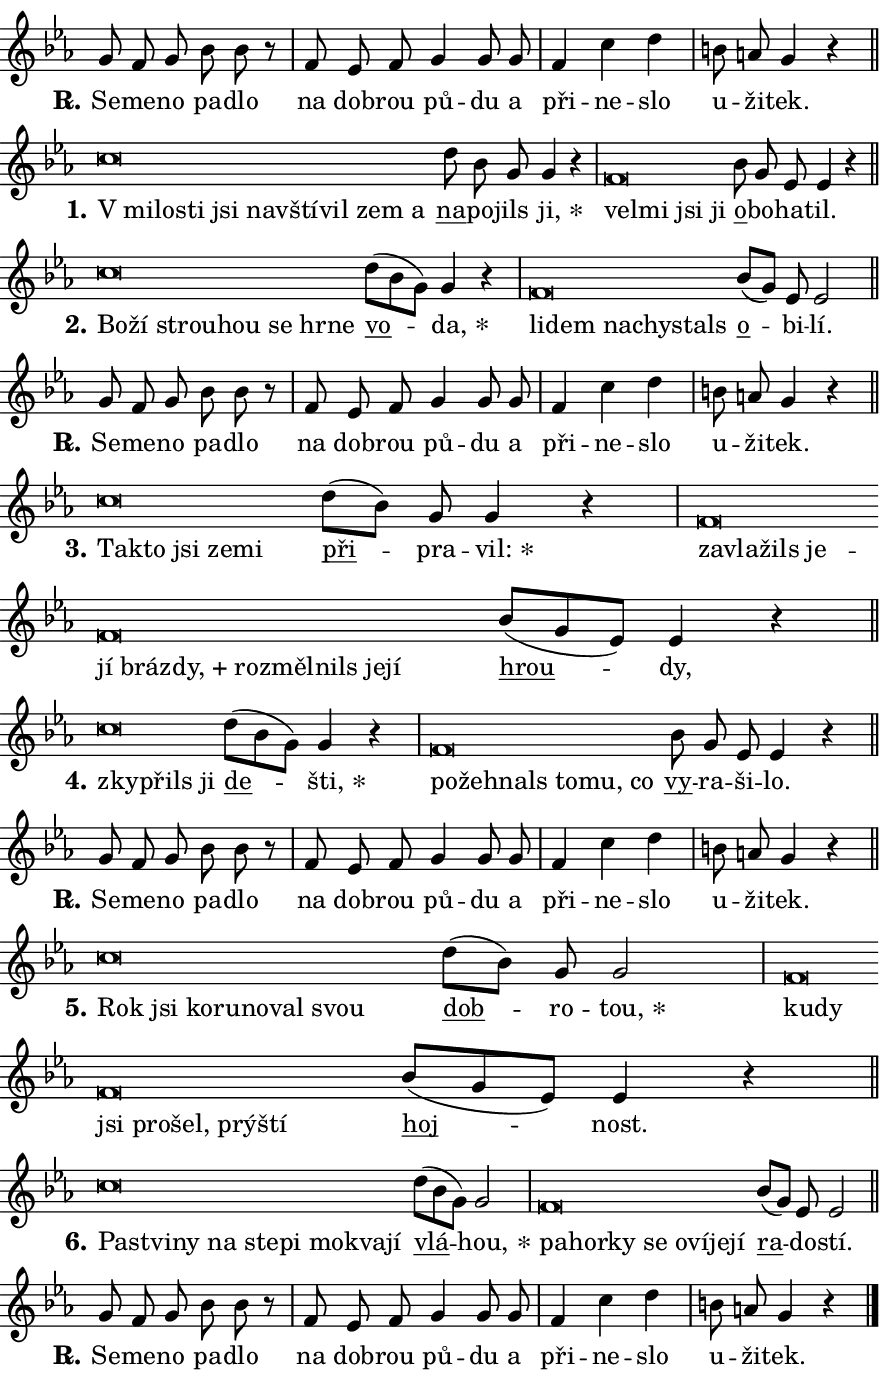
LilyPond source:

\version "2.24.0"
\header { tagline = "" }
\paper {
  indent = 0\cm
  top-margin = 0\cm
  right-margin = 0.13\cm % to fit lyric hyphens
  bottom-margin = 0\cm
  left-margin = 0\cm
  paper-width = 15\cm
  page-breaking = #ly:one-page-breaking
  system-system-spacing.basic-distance = #11
  score-system-spacing.basic-distance = #11
  ragged-last = ##f
}


%% Author: Thomas Morley
%% https://lists.gnu.org/archive/html/lilypond-user/2020-05/msg00002.html
#(define (line-position grob)
"Returns position of @var[grob} in current system:
   @code{'start}, if at first time-step
   @code{'end}, if at last time-step
   @code{'middle} otherwise
"
  (let* ((col (ly:item-get-column grob))
         (ln (ly:grob-object col 'left-neighbor))
         (rn (ly:grob-object col 'right-neighbor))
         (col-to-check-left (if (ly:grob? ln) ln col))
         (col-to-check-right (if (ly:grob? rn) rn col))
         (break-dir-left
           (and
             (ly:grob-property col-to-check-left 'non-musical #f)
             (ly:item-break-dir col-to-check-left)))
         (break-dir-right
           (and
             (ly:grob-property col-to-check-right 'non-musical #f)
             (ly:item-break-dir col-to-check-right))))
        (cond ((eqv? 1 break-dir-left) 'start)
              ((eqv? -1 break-dir-right) 'end)
              (else 'middle))))

#(define (tranparent-at-line-position vctor)
  (lambda (grob)
  "Relying on @code{line-position} select the relevant enry from @var{vctor}.
Used to determine transparency,"
    (case (line-position grob)
      ((end) (not (vector-ref vctor 0)))
      ((middle) (not (vector-ref vctor 1)))
      ((start) (not (vector-ref vctor 2))))))

noteHeadBreakVisibility =
#(define-music-function (break-visibility)(vector?)
"Makes @code{NoteHead}s transparent relying on @var{break-visibility}"
#{
  \override NoteHead.transparent =
    #(tranparent-at-line-position break-visibility)
#})

#(define delete-ledgers-for-transparent-note-heads
  (lambda (grob)
    "Reads whether a @code{NoteHead} is transparent.
If so this @code{NoteHead} is removed from @code{'note-heads} from
@var{grob}, which is supposed to be @code{LedgerLineSpanner}.
As a result ledgers are not printed for this @code{NoteHead}"
    (let* ((nhds-array (ly:grob-object grob 'note-heads))
           (nhds-list
             (if (ly:grob-array? nhds-array)
                 (ly:grob-array->list nhds-array)
                 '()))
           ;; Relies on the transparent-property being done before
           ;; Staff.LedgerLineSpanner.after-line-breaking is executed.
           ;; This is fragile ...
           (to-keep
             (remove
               (lambda (nhd)
                 (ly:grob-property nhd 'transparent #f))
               nhds-list)))
      ;; TODO find a better method to iterate over grob-arrays, similiar
      ;; to filter/remove etc for lists
      ;; For now rebuilt from scratch
      (set! (ly:grob-object grob 'note-heads)  '())
      (for-each
        (lambda (nhd)
          (ly:pointer-group-interface::add-grob grob 'note-heads nhd))
        to-keep))))

squashNotes = {
  \override NoteHead.X-extent = #'(-0.2 . 0.2)
  \override NoteHead.Y-extent = #'(-0.75 . 0)
  \override NoteHead.stencil =
    #(lambda (grob)
       (let ((pos (ly:grob-property grob 'staff-position)))
         (begin
           (if (< pos -7) (display "ERROR: Lower brevis then expected\n") (display ""))
           (if (<= pos -6) ly:text-interface::print ly:note-head::print))))
}
unSquashNotes = {
  \revert NoteHead.X-extent
  \revert NoteHead.Y-extent
  \revert NoteHead.stencil
}

hideNotes = \noteHeadBreakVisibility #begin-of-line-visible
unHideNotes = \noteHeadBreakVisibility #all-visible

% work-around for resetting accidentals
% https://lilypond.org/doc/v2.23/Documentation/notation/displaying-rhythms#unmetered-music
cadenzaMeasure = {
  \cadenzaOff
  \partial 1024 s1024
  \cadenzaOn
}

#(define-markup-command (accent layout props text) (markup?)
  "Underline accented syllable"
  (interpret-markup layout props
    #{\markup \override #'(offset . 4.3) \underline { #text }#}))

responsum = \markup \concat {
  "R" \hspace #-1.05 \path #0.1 #'((moveto 0 0.07) (lineto 0.9 0.8)) \hspace #0.05 "."
}

spaceSize = #0.6828661417322834 % exact space size for TeX Gyre Schola

\layout {
  \context {
    \Staff
    \remove "Time_signature_engraver"
    \override LedgerLineSpanner.after-line-breaking = #delete-ledgers-for-transparent-note-heads
  }
  \context {
    \Lyrics {
      \override LyricSpace.minimum-distance = \spaceSize
      \override LyricText.font-name = #"TeX Gyre Schola"
      \override LyricText.font-size = 1
      \override StanzaNumber.font-name = #"TeX Gyre Schola Bold"
      \override StanzaNumber.font-size = 1
    }
  }
  \context {
    \Score 
    \override NoteHead.text =
      #(lambda (grob) 
        (let ((pos (ly:grob-property grob 'staff-position)))
          #{\markup {
            \combine
              \halign #-0.55 \raise #(if (= pos -6) 0 0.5) \override #'(thickness . 2) \draw-line #'(3.2 . 0)
              \musicglyph "noteheads.sM1"
          }#}))
  }
}

% magnetic-lyrics.ily
%
%   written by
%     Jean Abou Samra <jean@abou-samra.fr>
%     Werner Lemberg <wl@gnu.org>
%
%   adapted by
%     Jiri Hon <jiri.hon@gmail.com>
%
% Version 2022-Apr-15

% https://www.mail-archive.com/lilypond-user@gnu.org/msg149350.html

#(define (Left_hyphen_pointer_engraver context)
   "Collect syllable-hyphen-syllable occurrences in lyrics and store
them in properties.  This engraver only looks to the left.  For
example, if the lyrics input is @code{foo -- bar}, it does the
following.

@itemize @bullet
@item
Set the @code{text} property of the @code{LyricHyphen} grob between
@q{foo} and @q{bar} to @code{foo}.

@item
Set the @code{left-hyphen} property of the @code{LyricText} grob with
text @q{foo} to the @code{LyricHyphen} grob between @q{foo} and
@q{bar}.
@end itemize

Use this auxiliary engraver in combination with the
@code{lyric-@/text::@/apply-@/magnetic-@/offset!} hook."
   (let ((hyphen #f)
         (text #f))
     (make-engraver
      (acknowledgers
       ((lyric-syllable-interface engraver grob source-engraver)
        (set! text grob)))
      (end-acknowledgers
       ((lyric-hyphen-interface engraver grob source-engraver)
        ;(when (not (grob::has-interface grob 'lyric-space-interface))
          (set! hyphen grob)));)
      ((stop-translation-timestep engraver)
       (when (and text hyphen)
         (ly:grob-set-object! text 'left-hyphen hyphen))
       (set! text #f)
       (set! hyphen #f)))))

#(define (lyric-text::apply-magnetic-offset! grob)
   "If the space between two syllables is less than the value in
property @code{LyricText@/.details@/.squash-threshold}, move the right
syllable to the left so that it gets concatenated with the left
syllable.

Use this function as a hook for
@code{LyricText@/.after-@/line-@/breaking} if the
@code{Left_@/hyphen_@/pointer_@/engraver} is active."
   (let ((hyphen (ly:grob-object grob 'left-hyphen #f)))
     (when hyphen
       (let ((left-text (ly:spanner-bound hyphen LEFT)))
         (when (grob::has-interface left-text 'lyric-syllable-interface)
           (let* ((common (ly:grob-common-refpoint grob left-text X))
                  (this-x-ext (ly:grob-extent grob common X))
                  (left-x-ext
                   (begin
                     ;; Trigger magnetism for left-text.
                     (ly:grob-property left-text 'after-line-breaking)
                     (ly:grob-extent left-text common X)))
                  ;; `delta` is the gap width between two syllables.
                  (delta (- (interval-start this-x-ext)
                            (interval-end left-x-ext)))
                  (details (ly:grob-property grob 'details))
                  (threshold (assoc-get 'squash-threshold details 0.2)))
             (when (< delta threshold)
               (let* (;; We have to manipulate the input text so that
                      ;; ligatures crossing syllable boundaries are not
                      ;; disabled.  For languages based on the Latin
                      ;; script this is essentially a beautification.
                      ;; However, for non-Western scripts it can be a
                      ;; necessity.
                      (lt (ly:grob-property left-text 'text))
                      (rt (ly:grob-property grob 'text))
                      (is-space (grob::has-interface hyphen 'lyric-space-interface))
                      (space (if is-space " " ""))
                      (extra-delta (if is-space spaceSize 0))
                      ;; Append new syllable.
                      (ltrt-space (if (and (string? lt) (string? rt))
                                (string-append lt space rt)
                                (make-concat-markup (list lt space rt))))
                      ;; Right-align `ltrt` to the right side.
                      (ltrt-space-markup (grob-interpret-markup
                               grob
                               (make-translate-markup
                                (cons (interval-length this-x-ext) 0)
                                (make-right-align-markup ltrt-space)))))
                 (begin
                   ;; Don't print `left-text`.
                   (ly:grob-set-property! left-text 'stencil #f)
                   ;; Set text and stencil (which holds all collected
                   ;; syllables so far) and shift it to the left.
                   (ly:grob-set-property! grob 'text ltrt-space)
                   (ly:grob-set-property! grob 'stencil ltrt-space-markup)
                   (ly:grob-translate-axis! grob (- (- delta extra-delta)) X))))))))))


#(define (lyric-hyphen::displace-bounds-first grob)
   ;; Make very sure this callback isn't triggered too early.
   (let ((left (ly:spanner-bound grob LEFT))
         (right (ly:spanner-bound grob RIGHT)))
     (ly:grob-property left 'after-line-breaking)
     (ly:grob-property right 'after-line-breaking)
     (ly:lyric-hyphen::print grob)))

squashThreshold = #0.4

\layout {
  \context {
    \Lyrics
    \consists #Left_hyphen_pointer_engraver
    \override LyricText.after-line-breaking =
      #lyric-text::apply-magnetic-offset!
    \override LyricHyphen.stencil = #lyric-hyphen::displace-bounds-first
    \override LyricText.details.squash-threshold = \squashThreshold
    \override LyricHyphen.minimum-distance = 0
    \override LyricHyphen.minimum-length = \squashThreshold
  }
}

squashText = \override LyricText.details.squash-threshold = 9999
unSquashText = \override LyricText.details.squash-threshold = \squashThreshold

leftText = \override LyricText.self-alignment-X = #LEFT
unLeftText = \revert LyricText.self-alignment-X

starOffset = #(lambda (grob) 
                (let ((x_offset (ly:self-alignment-interface::aligned-on-x-parent grob)))
                  (if (= x_offset 0) 0 (+ x_offset 1.2))))

star = #(define-music-function (syllable)(string?)
"Append star separator at the end of a syllable"
#{
  \once \override LyricText.X-offset = #starOffset
  \lyricmode { \markup {
    #syllable
    \override #'((font-name . "TeX Gyre Schola Bold")) \hspace #0.2 \lower #0.65 \larger "*"
  } }
#})

starAccent = #(define-music-function (syllable)(string?)
"Append star separator at the end of a syllable and make accent"
#{
  \once \override LyricText.X-offset = #starOffset
  \lyricmode { \markup {
    \accent #syllable
    \override #'((font-name . "TeX Gyre Schola Bold")) \hspace #0.2 \lower #0.65 \larger "*"
  } }
#})

breath = #(define-music-function (syllable)(string?)
"Append breathing indicator at the end of a syllable"
#{
  \lyricmode { \markup { #syllable "+" } }
#})

optionalBreath = #(define-music-function (syllable)(string?)
"Append optional breathing indicator at the end of a syllable"
#{
  \lyricmode { \markup { #syllable "(+)" } }
#})


\score {
    <<
        \new Voice = "melody" { \cadenzaOn \key es \major \relative { g'8 f g bes bes r \cadenzaMeasure \bar "|" f8 es f g4 g8 g8 \cadenzaMeasure \bar "|" f4 c' d \cadenzaMeasure \bar "|" b8 a g4 r \cadenzaMeasure \bar "||" \break } }
        \new Lyrics \lyricsto "melody" { \lyricmode { \set stanza = \responsum
Se -- me -- no pa -- dlo na dob -- rou pů -- du a při -- ne -- slo u -- ži -- tek. } }
    >>
    \layout {}
}

\score {
    <<
        \new Voice = "melody" { \cadenzaOn \key es \major \relative { \squashNotes c''\breve*1/16 \hideNotes \breve*1/16 \bar "" \breve*1/16 \bar "" \breve*1/16 \bar "" \breve*1/16 \bar "" \breve*1/16 \bar "" \breve*1/16 \bar "" \breve*1/16 \breve*1/16 \bar "" \unHideNotes \unSquashNotes \bar "" d8 bes g g4 r \cadenzaMeasure \bar "|" \squashNotes f\breve*1/16 \hideNotes \breve*1/16 \bar "" \breve*1/16 \breve*1/16 \bar "" \unHideNotes \unSquashNotes \bar "" bes8 g es es4 r \cadenzaMeasure \bar "||" \break } }
        \new Lyrics \lyricsto "melody" { \lyricmode { \set stanza = "1."
\leftText "V mi" -- \squashText lo -- sti jsi na -- vští -- vil zem a \unLeftText \unSquashText \markup \accent na -- po -- jils \star ji, \leftText vel -- \squashText mi jsi ji \unLeftText \unSquashText \markup \accent o -- bo -- ha -- til. } }
    >>
    \layout {}
}

\score {
    <<
        \new Voice = "melody" { \cadenzaOn \key es \major \relative { \squashNotes c''\breve*1/16 \hideNotes \breve*1/16 \bar "" \breve*1/16 \bar "" \breve*1/16 \bar "" \breve*1/16 \bar "" \breve*1/16 \breve*1/16 \bar "" \unHideNotes \unSquashNotes \bar "" d8[( bes g)] g4 r \cadenzaMeasure \bar "|" \squashNotes f\breve*1/16 \hideNotes \breve*1/16 \bar "" \breve*1/16 \bar "" \breve*1/16 \breve*1/16 \bar "" \unHideNotes \unSquashNotes \bar "" bes8[( g)] es es2 \cadenzaMeasure \bar "||" \break } }
        \new Lyrics \lyricsto "melody" { \lyricmode { \set stanza = "2."
\leftText Bo -- \squashText ží strou -- hou se hr -- ne \unLeftText \unSquashText \markup \accent vo -- \star da, \leftText li -- \squashText dem na -- chy -- stals \unLeftText \unSquashText \markup \accent o -- bi -- lí. } }
    >>
    \layout {}
}

\score {
    <<
        \new Voice = "melody" { \cadenzaOn \key es \major \relative { g'8 f g bes bes r \cadenzaMeasure \bar "|" f8 es f g4 g8 g8 \cadenzaMeasure \bar "|" f4 c' d \cadenzaMeasure \bar "|" b8 a g4 r \cadenzaMeasure \bar "||" \break } }
        \new Lyrics \lyricsto "melody" { \lyricmode { \set stanza = \responsum
Se -- me -- no pa -- dlo na dob -- rou pů -- du a při -- ne -- slo u -- ži -- tek. } }
    >>
    \layout {}
}

\score {
    <<
        \new Voice = "melody" { \cadenzaOn \key es \major \relative { \squashNotes c''\breve*1/16 \hideNotes \breve*1/16 \bar "" \breve*1/16 \bar "" \breve*1/16 \breve*1/16 \bar "" \unHideNotes \unSquashNotes \bar "" d8[( bes)] g g4 r \cadenzaMeasure \bar "|" \squashNotes f\breve*1/16 \hideNotes \breve*1/16 \bar "" \breve*1/16 \bar "" \breve*1/16 \bar "" \breve*1/16 \bar "" \breve*1/16 \bar "" \breve*1/16 \bar "" \breve*1/16 \bar "" \breve*1/16 \bar "" \breve*1/16 \bar "" \breve*1/16 \breve*1/16 \bar "" \unHideNotes \unSquashNotes \bar "" bes8[( g es)] es4 r \cadenzaMeasure \bar "||" \break } }
        \new Lyrics \lyricsto "melody" { \lyricmode { \set stanza = "3."
\leftText Tak -- \squashText to jsi ze -- mi \unLeftText \unSquashText \markup \accent při -- pra -- \star vil: \leftText za -- \squashText vla -- žils je -- jí bráz -- \breath "dy," roz -- měl -- nils je -- jí \unLeftText \unSquashText \markup \accent hrou -- dy, } }
    >>
    \layout {}
}

\score {
    <<
        \new Voice = "melody" { \cadenzaOn \key es \major \relative { \squashNotes c''\breve*1/16 \hideNotes \breve*1/16 \breve*1/16 \bar "" \unHideNotes \unSquashNotes \bar "" d8[( bes g)] g4 r \cadenzaMeasure \bar "|" \squashNotes f\breve*1/16 \hideNotes \breve*1/16 \bar "" \breve*1/16 \bar "" \breve*1/16 \bar "" \breve*1/16 \breve*1/16 \bar "" \unHideNotes \unSquashNotes \bar "" bes8 g es es4 r \cadenzaMeasure \bar "||" \break } }
        \new Lyrics \lyricsto "melody" { \lyricmode { \set stanza = "4."
\leftText zky -- \squashText přils ji \unLeftText \unSquashText \markup \accent de -- \star šti, \leftText po -- \squashText žeh -- nals to -- mu, co \unLeftText \unSquashText \markup \accent vy -- ra -- ši -- lo. } }
    >>
    \layout {}
}

\score {
    <<
        \new Voice = "melody" { \cadenzaOn \key es \major \relative { g'8 f g bes bes r \cadenzaMeasure \bar "|" f8 es f g4 g8 g8 \cadenzaMeasure \bar "|" f4 c' d \cadenzaMeasure \bar "|" b8 a g4 r \cadenzaMeasure \bar "||" \break } }
        \new Lyrics \lyricsto "melody" { \lyricmode { \set stanza = \responsum
Se -- me -- no pa -- dlo na dob -- rou pů -- du a při -- ne -- slo u -- ži -- tek. } }
    >>
    \layout {}
}

\score {
    <<
        \new Voice = "melody" { \cadenzaOn \key es \major \relative { \squashNotes c''\breve*1/16 \hideNotes \breve*1/16 \bar "" \breve*1/16 \bar "" \breve*1/16 \bar "" \breve*1/16 \bar "" \breve*1/16 \breve*1/16 \bar "" \unHideNotes \unSquashNotes \bar "" d8[( bes)] g g2 \cadenzaMeasure \bar "|" \squashNotes f\breve*1/16 \hideNotes \breve*1/16 \bar "" \breve*1/16 \bar "" \breve*1/16 \bar "" \breve*1/16 \bar "" \breve*1/16 \breve*1/16 \bar "" \unHideNotes \unSquashNotes \bar "" bes8[( g es)] es4 r \cadenzaMeasure \bar "||" \break } }
        \new Lyrics \lyricsto "melody" { \lyricmode { \set stanza = "5."
\leftText Rok \squashText jsi ko -- ru -- no -- val svou \unLeftText \unSquashText \markup \accent dob -- ro -- \star tou, \leftText ku -- \squashText dy jsi pro -- šel, prý -- ští \unLeftText \unSquashText \markup \accent hoj -- nost. } }
    >>
    \layout {}
}

\score {
    <<
        \new Voice = "melody" { \cadenzaOn \key es \major \relative { \squashNotes c''\breve*1/16 \hideNotes \breve*1/16 \bar "" \breve*1/16 \bar "" \breve*1/16 \bar "" \breve*1/16 \bar "" \breve*1/16 \bar "" \breve*1/16 \bar "" \breve*1/16 \breve*1/16 \bar "" \unHideNotes \unSquashNotes \bar "" d8[( bes g)] g2 \cadenzaMeasure \bar "|" \squashNotes f\breve*1/16 \hideNotes \breve*1/16 \bar "" \breve*1/16 \bar "" \breve*1/16 \bar "" \breve*1/16 \bar "" \breve*1/16 \bar "" \breve*1/16 \breve*1/16 \bar "" \unHideNotes \unSquashNotes \bar "" bes8[( g)] es es2 \cadenzaMeasure \bar "||" \break } }
        \new Lyrics \lyricsto "melody" { \lyricmode { \set stanza = "6."
\leftText Past -- \squashText vi -- ny na ste -- pi mo -- kva -- jí \unLeftText \unSquashText \markup \accent vlá -- \star hou, \leftText pa -- \squashText hor -- ky se o -- ví -- je -- jí \unLeftText \unSquashText \markup \accent ra -- do -- stí. } }
    >>
    \layout {}
}

\score {
    <<
        \new Voice = "melody" { \cadenzaOn \key es \major \relative { g'8 f g bes bes r \cadenzaMeasure \bar "|" f8 es f g4 g8 g8 \cadenzaMeasure \bar "|" f4 c' d \cadenzaMeasure \bar "|" b8 a g4 r \cadenzaMeasure \bar "||" \break } \bar "|." }
        \new Lyrics \lyricsto "melody" { \lyricmode { \set stanza = \responsum
Se -- me -- no pa -- dlo na dob -- rou pů -- du a při -- ne -- slo u -- ži -- tek. } }
    >>
    \layout {}
}
